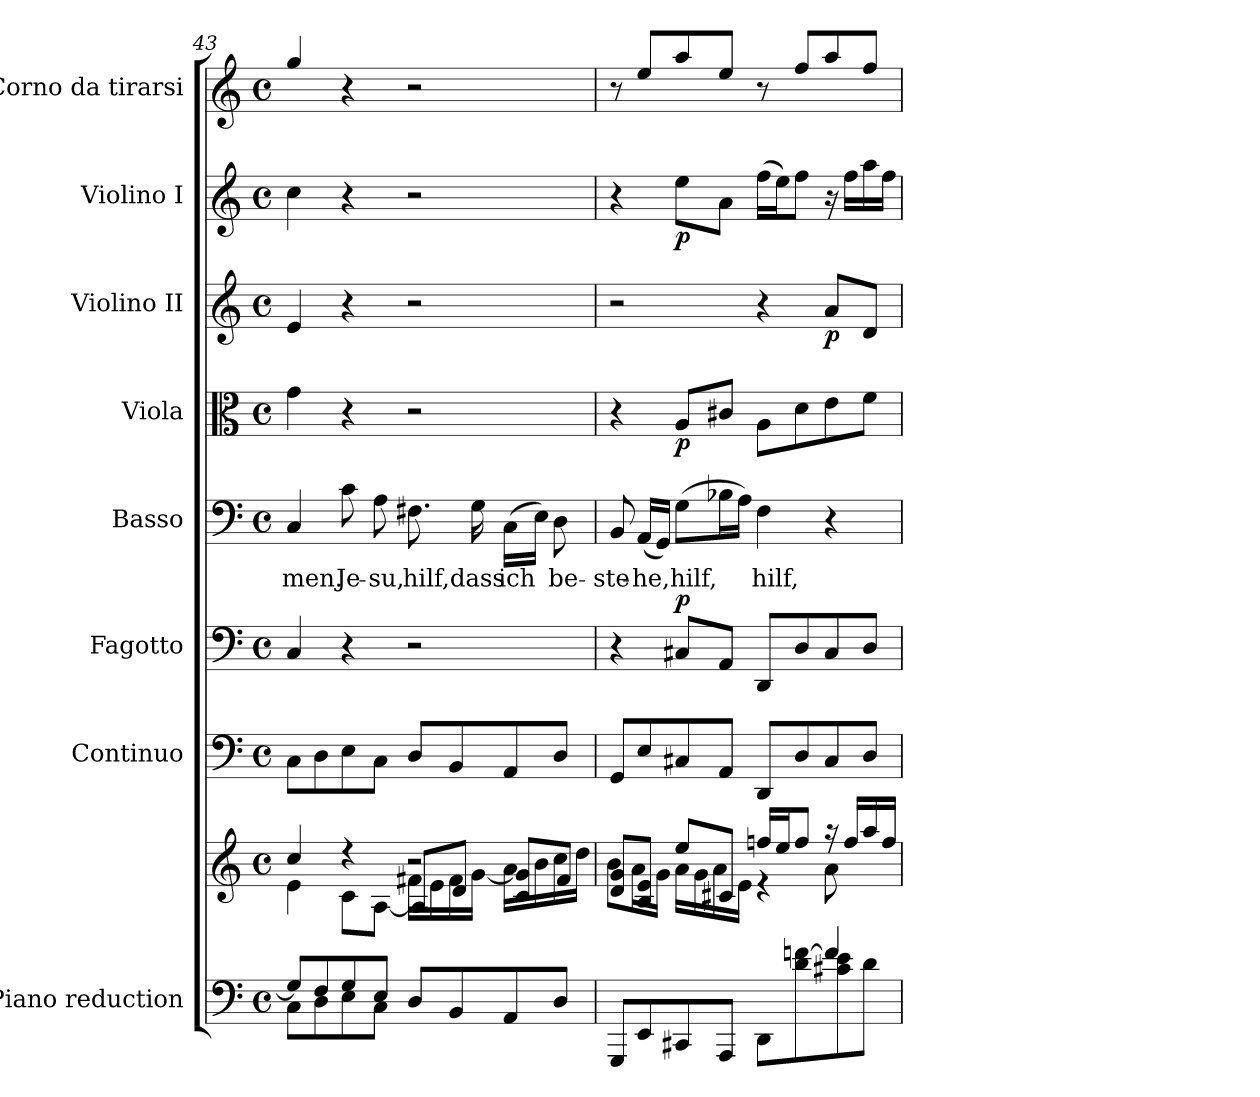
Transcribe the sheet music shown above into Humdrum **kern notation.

**kern	**kern	**kern	**kern	**dynam	**kern	**text	**kern	**dynam	**kern	**dynam	**kern	**dynam	**kern
*part8	*part8	*part7	*part6	*part6	*part5	*part5	*part4	*part4	*part3	*part3	*part2	*part2	*part1
*staff9	*staff8	*staff7	*staff6	*staff6	*staff5	*staff5	*staff4	*staff4	*staff3	*staff3	*staff2	*staff2	*staff1
*I"Piano reduction	*	*I"Continuo	*I"Fagotto	*	*I"Basso	*	*I"Viola	*	*I"Violino II	*	*I"Violino I	*	*I"Corno da tirarsi
*I'Pno	*	*	*	*	*	*	*	*	*	*	*	*	*
!!LO:PB:g=z
*clefF4	*clefG2	*clefF4	*clefF4	*	*clefF4	*	*clefC3	*	*clefG2	*	*clefG2	*	*clefG2
*	*	*	*	*	*	*	*	*	*	*	*	*	*ITrd7c12
*k[]	*k[]	*k[]	*k[]	*	*k[]	*	*k[]	*	*k[]	*	*k[]	*	*k[]
*M4/4	*M4/4	*M4/4	*M4/4	*	*M4/4	*	*M4/4	*	*M4/4	*	*M4/4	*	*M4/4
*met(c)	*met(c)	*met(c)	*met(c)	*	*met(c)	*	*met(c)	*	*met(c)	*	*met(c)	*	*met(c)
=43	=43	=43	=43	=43	=43	=43	=43	=43	=43	=43	=43	=43	=43
*^	*^	*	*	*	*	*	*	*	*	*	*	*	*
*	*	*	*^	*	*	*	*	*	*	*	*	*	*	*	*
!	!	!	!	!	!	!	!	!	!LO:LY:b	!	!	!	!	!	!	!
8G/L]	8C\L	4cc/	4e\	2ryy	8C\L	4C/	.	4C/	-men.	4g\	.	4e/	.	4cc\	.	4g/
8F/	8D\	.	.	.	8D\	.	.	.	.	.	.	.	.	.	.	.
!	!	!	!	!	!	!	!	!	!LO:LY:b	!	!	!	!	!	!	!
8G/	8E\	4r	8c\L	.	8E\	4r	.	8c\	Je-	4r	.	4r	.	4r	.	4r
!	!	!	!	!	!	!	!	!	!LO:LY:b	!	!	!	!	!	!	!
8E/J	8C\J	.	[8A\J	.	8C\J	.	.	8A\	-su,	.	.	.	.	.	.	.
!	!	!	!	!	!	!	!	!	!LO:LY:b	!	!	!	!	!	!	!
8D/L	2ryy	2r	16f#X\LL	8A/L]	8D/L	2r	.	8.F#X\	hilf,	2r	.	2r	.	2r	.	2r
.	.	.	16e\	.	.	.	.	.	.	.	.	.	.	.	.	.
8BB/	.	.	16f#\	8d/J	8BB/	.	.	.	.	.	.	.	.	.	.	.
!	!	!	!	!	!	!	!	!	!LO:LY:b	!	!	!	!	!	!	!
.	.	.	[16g\JJ	.	.	.	.	16G\	dass	.	.	.	.	.	.	.
!	!	!	!	!	!	!	!	!	!LO:LY:b	!	!	!	!	!	!	!
8AA/	.	.	16a\LL	8c/ 8g/]L	8AA/	.	.	(>16C\LL	ich	.	.	.	.	.	.	.
.	.	.	16b\	.	.	.	.	16E\JJ)	.	.	.	.	.	.	.	.
!	!	!	!	!	!	!	!	!	!LO:LY:b	!	!	!	!	!	!	!
8D/J	.	.	16cc\	8f#/J	8D/J	.	.	8D\	be-	.	.	.	.	.	.	.
.	.	.	16dd\JJ	.	.	.	.	.	.	.	.	.	.	.	.	.
*	*	*	*v	*v	*	*	*	*	*	*	*	*	*	*	*	*
=44	=44	=44	=44	=44	=44	=44	=44	=44	=44	=44	=44	=44	=44	=44	=44
*	*^	*	*	*	*	*	*	*	*	*	*	*	*	*	*
!	!	!	!	!	!	!	!	!	!LO:LY:b	!	!	!	!	!	!	!
2..ryy	8GGG/L	2ryy	8d/ 8g/L	8b\L	8GG/L	4r	.	8BB/	-ste-	4r	.	2r	.	4r	.	8r
!	!	!	!	!	!	!	!	!	!LO:LY:b	!	!	!	!	!	!	!
.	8EE/	.	8B/ 8e/J	16a\L	8E/	.	.	(<16AA/LL	-he,	.	.	.	.	.	.	8e/L
.	.	.	.	16g\JJ	.	.	.	16GG/JJ)	.	.	.	.	.	.	.	.
!	!	!	!	!	!	!	!LO:DY:a	!	!LO:LY:b	!	!LO:DY:b	!	!	!	!LO:DY:b	!
.	8CC#X/	.	8ee/L	16a\LL	8C#X/	8C#X/L	p	(>8G\L	hilf,	8A/L	p	.	.	8ee\L	p	8a/
.	.	.	.	16g\	.	.	.	.	.	.	.	.	.	.	.	.
.	8AAA/J	.	8c#X/J	16a\	8AA/J	8AA/J	.	16B-X\L	.	8c#X/J	.	.	.	8a\J	.	8e/J
.	.	.	.	16e\JJ	.	.	.	16A\JJ)	.	.	.	.	.	.	.	.
!	!	!	!	!	!	!	!	!	!LO:LY:b	!	!	!	!	!	!	!
.	4ryy	8DD\L	16ffn/LL	4r	8DD/L	8DD/L	.	4F\	hilf,	8A\L	.	4r	.	(>16ff\LL	.	8r
.	.	.	16ee/J	.	.	.	.	.	.	.	.	.	.	16ee\J)	.	.
.	.	8d\ [8fn\	8ff/J	.	8D/	8D/	.	.	.	8d\	.	.	.	8ff\J	.	8f/L
!	!	!	!	!	!	!	!	!	!	!	!	!	!LO:DY:b	!	!	!
.	4f/]	8c#X\ 8e\	16r	8a\L	8C#/	8C#/	.	4r	.	8e\	.	8a/L	p	16r	.	8a/
.	.	.	16ff/LL	.	.	.	.	.	.	.	.	.	.	16ff\LL	.	.
8d/J	.	8d\J	16aa/	8ryy	8D/J	8D/J	.	.	.	8f\J	.	8d/J	.	16aa\	.	8f/J
.	.	.	16ff/JJ	.	.	.	.	.	.	.	.	.	.	16ff\JJ	.	.
*v	*v	*v	*	*	*	*	*	*	*	*	*	*	*	*	*	*
*	*v	*v	*	*	*	*	*	*	*	*	*	*	*	*
=	=	=	=	=	=	=	=	=	=	=	=	=	=
*-	*-	*-	*-	*-	*-	*-	*-	*-	*-	*-	*-	*-	*-
